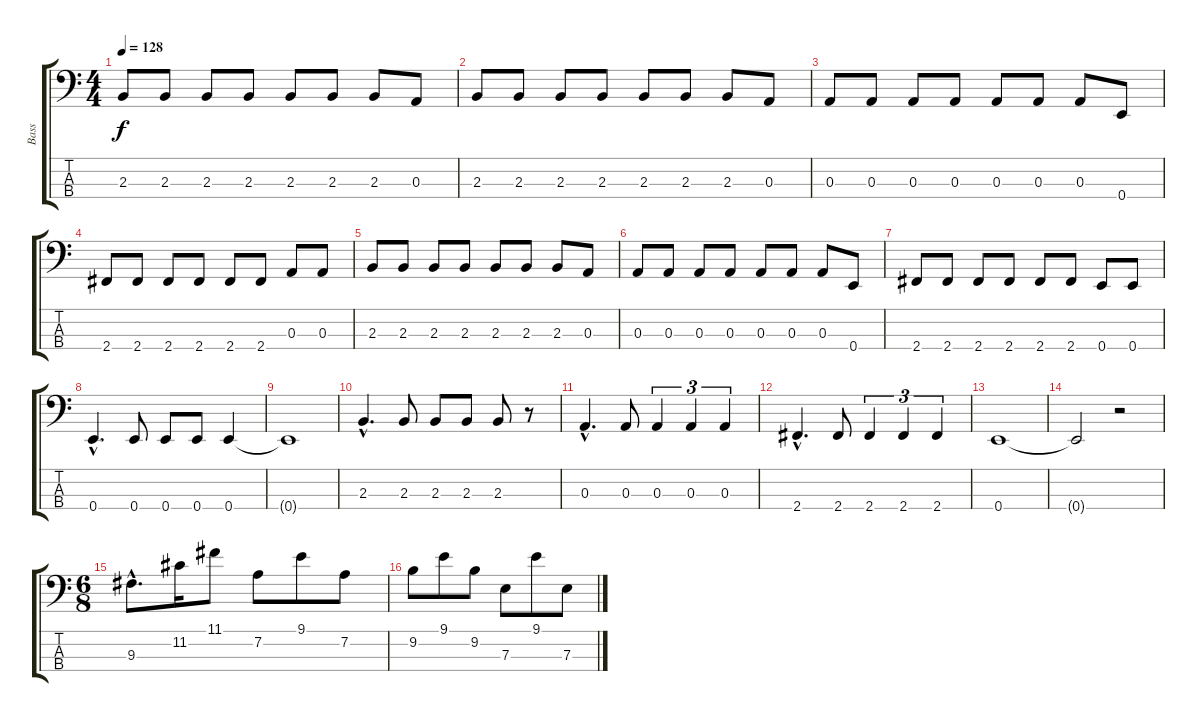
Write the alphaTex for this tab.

\track ("Bass" "Bass") {instrument electricbassfinger}
\staff {score tabs}
\tuning (G2 D2 A1 E1) {hide}
\ts (4 4)
\tempo 128
\clef f4
\ks c
2.3.8{dy f} 2.3.8 2.3.8 2.3.8 2.3.8 2.3.8 2.3.8 0.3.8 |
2.3.8 2.3.8 2.3.8 2.3.8 2.3.8 2.3.8 2.3.8 0.3.8 |
0.3.8 0.3.8 0.3.8 0.3.8 0.3.8 0.3.8 0.3.8 0.4.8 |
2.4.8 2.4.8 2.4.8 2.4.8 2.4.8 2.4.8 0.3.8 0.3.8 |
2.3.8 2.3.8 2.3.8 2.3.8 2.3.8 2.3.8 2.3.8 0.3.8 |
0.3.8 0.3.8 0.3.8 0.3.8 0.3.8 0.3.8 0.3.8 0.4.8 |
2.4.8 2.4.8 2.4.8 2.4.8 2.4.8 2.4.8 0.4.8 0.4.8 |
0.4{hac}.4{d} 0.4.8 0.4.8 0.4.8 0.4.4 |
0.4{t}.1 |
2.3{hac}.4{d} 2.3.8 2.3.8 2.3.8 2.3.8 r.8 |
0.3{hac}.4{d} 0.3.8 0.3.4{tu (3 2)} 0.3.4{tu (3 2)} 0.3.4{tu (3 2)} |
2.4{hac}.4{d} 2.4.8 2.4.4{tu (3 2)} 2.4.4{tu (3 2)} 2.4.4{tu (3 2)} |
0.4.1 |
0.4{t}.2 r.2 |
\ts (6 8)
9.3{hac}.8{d} 11.2.16 11.1.8 7.2.8 9.1.8 7.2.8 |
9.2.8 9.1.8 9.2.8 7.3.8 9.1.8 7.3.8
